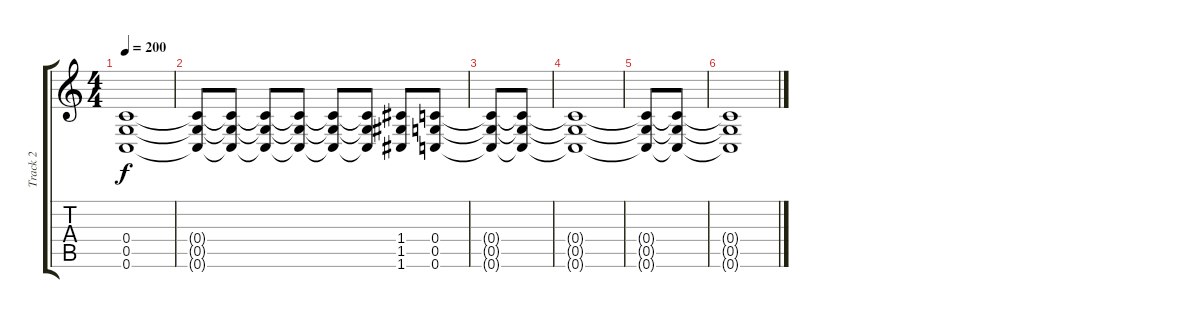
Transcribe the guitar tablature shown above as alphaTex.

\track ("Track 2" "Track 2") {instrument overdrivenguitar}
\staff {score tabs}
\tuning (D4 A3 F3 C3 G2 C2) {hide}
\ts (4 4)
\tempo 200
\clef g2
\ks c
(0.4 0.5 0.6).1{dy f} |
(0.4{t} 0.5{t} 0.6{t}).8 (0.4{t} 0.5{t} 0.6{t}).8 (0.4{t} 0.5{t} 0.6{t}).8 (0.4{t} 0.5{t} 0.6{t}).8 (0.4{t} 0.5{t} 0.6{t}).8 (0.4{t} 0.5{t} 0.6{t}).8 (1.4 1.5 1.6).8 (0.4 0.5 0.6).8 |
(0.4{t} 0.5{t} 0.6{t}).8 (0.4{t} 0.5{t} 0.6{t}).8 |
(0.4{t} 0.5{t} 0.6{t}).1 |
(0.4{t} 0.5{t} 0.6{t}).8 (0.4{t} 0.5{t} 0.6{t}).8 |
(0.4{t} 0.5{t} 0.6{t}).1
